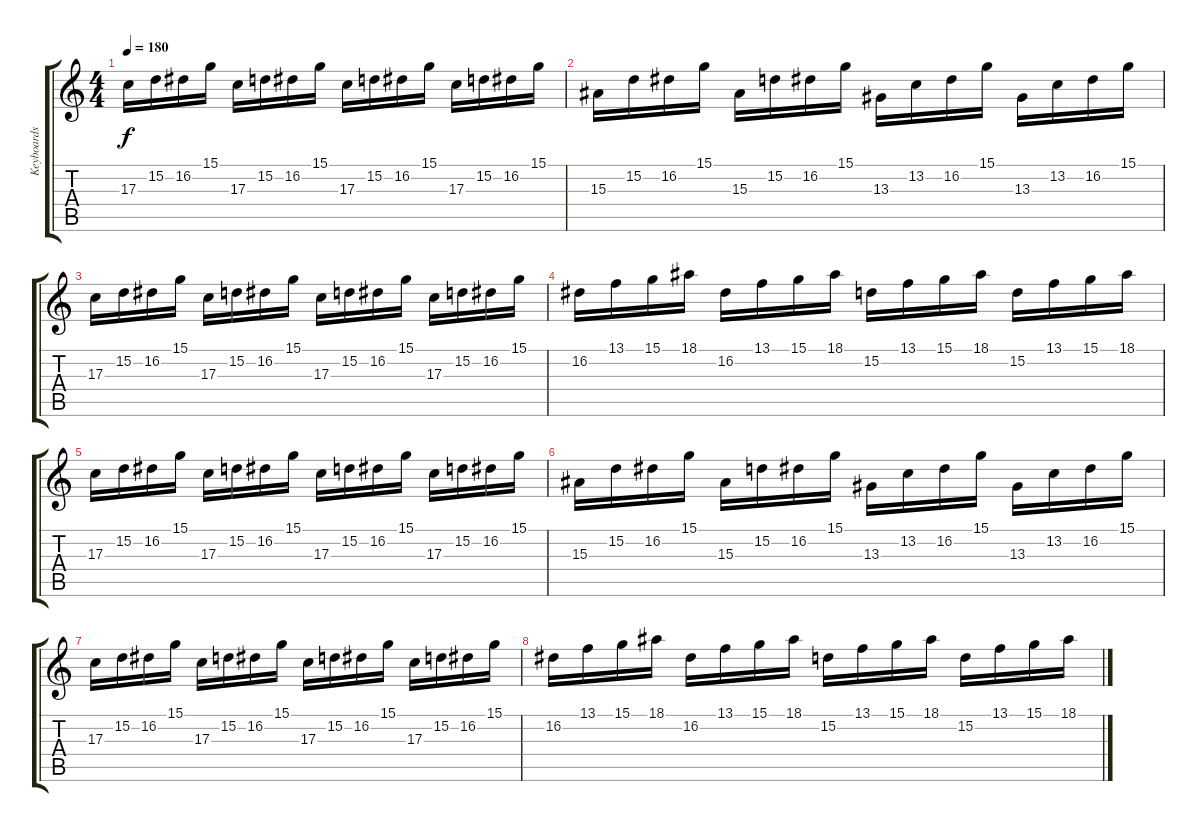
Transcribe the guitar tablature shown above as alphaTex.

\track ("Keyboards" "Keyboards") {instrument electricpiano1}
\staff {score tabs}
\tuning (E4 B3 G3 D3 A2 E2) {hide}
\ts (4 4)
\tempo 180
\clef g2
\ks c
17.3.16{dy f} 15.2.16 16.2.16 15.1.16 17.3.16 15.2.16 16.2.16 15.1.16 17.3.16 15.2.16 16.2.16 15.1.16 17.3.16 15.2.16 16.2.16 15.1.16 |
15.3.16 15.2.16 16.2.16 15.1.16 15.3.16 15.2.16 16.2.16 15.1.16 13.3.16 13.2.16 16.2.16 15.1.16 13.3.16 13.2.16 16.2.16 15.1.16 |
17.3.16 15.2.16 16.2.16 15.1.16 17.3.16 15.2.16 16.2.16 15.1.16 17.3.16 15.2.16 16.2.16 15.1.16 17.3.16 15.2.16 16.2.16 15.1.16 |
16.2.16 13.1.16 15.1.16 18.1.16 16.2.16 13.1.16 15.1.16 18.1.16 15.2.16 13.1.16 15.1.16 18.1.16 15.2.16 13.1.16 15.1.16 18.1.16 |
17.3.16 15.2.16 16.2.16 15.1.16 17.3.16 15.2.16 16.2.16 15.1.16 17.3.16 15.2.16 16.2.16 15.1.16 17.3.16 15.2.16 16.2.16 15.1.16 |
15.3.16 15.2.16 16.2.16 15.1.16 15.3.16 15.2.16 16.2.16 15.1.16 13.3.16 13.2.16 16.2.16 15.1.16 13.3.16 13.2.16 16.2.16 15.1.16 |
17.3.16 15.2.16 16.2.16 15.1.16 17.3.16 15.2.16 16.2.16 15.1.16 17.3.16 15.2.16 16.2.16 15.1.16 17.3.16 15.2.16 16.2.16 15.1.16 |
16.2.16 13.1.16 15.1.16 18.1.16 16.2.16 13.1.16 15.1.16 18.1.16 15.2.16 13.1.16 15.1.16 18.1.16 15.2.16 13.1.16 15.1.16 18.1.16
